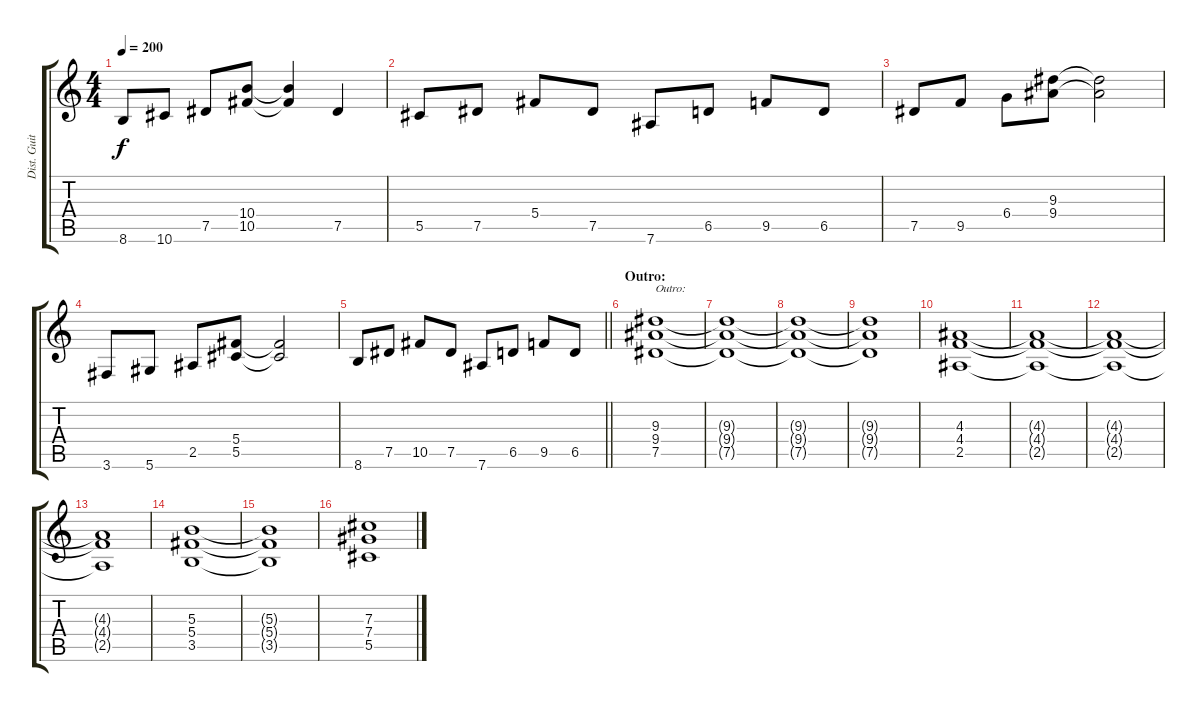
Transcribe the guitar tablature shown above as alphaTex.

\track ("Dist. Guitar 1" "Dist. Guit") {instrument distortionguitar}
\staff {score tabs}
\tuning (Eb4 Bb3 Gb3 Db3 Ab2 Eb2) {hide}
\ts (4 4)
\tempo 200
\clef g2
\ks c
8.6.8{dy f} 10.6.8 7.5.8 (10.4 10.5).8 (10.4{t} 10.5{t}).4 7.5.4 |
5.5.8 7.5.8 5.4.8 7.5.8 7.6.8 6.5.8 9.5.8 6.5.8 |
7.5.8 9.5.8 6.4.8 (9.3 9.4).8 (9.3{t} 9.4{t}).2 |
3.6.8 5.6.8 2.5.8 (5.4 5.5).8 (5.4{t} 5.5{t}).2 |
\barLineRight lightlight
8.6.8 7.5.8 10.5.8 7.5.8 7.6.8 6.5.8 9.5.8 6.5.8 |
\section ("" "Outro:")
(9.3 9.4 7.5).1{txt "Outro:"} |
(9.3{t} 9.4{t} 7.5{t}).1 |
(9.3{t} 9.4{t} 7.5{t}).1 |
(9.3{t} 9.4{t} 7.5{t}).1 |
(4.3 4.4 2.5).1 |
(4.3{t} 4.4{t} 2.5{t}).1 |
(4.3{t} 4.4{t} 2.5{t}).1 |
(4.3{t} 4.4{t} 2.5{t}).1 |
(5.3 5.4 3.5).1 |
(5.3{t} 5.4{t} 3.5{t}).1 |
(7.3 7.4 5.5).1
